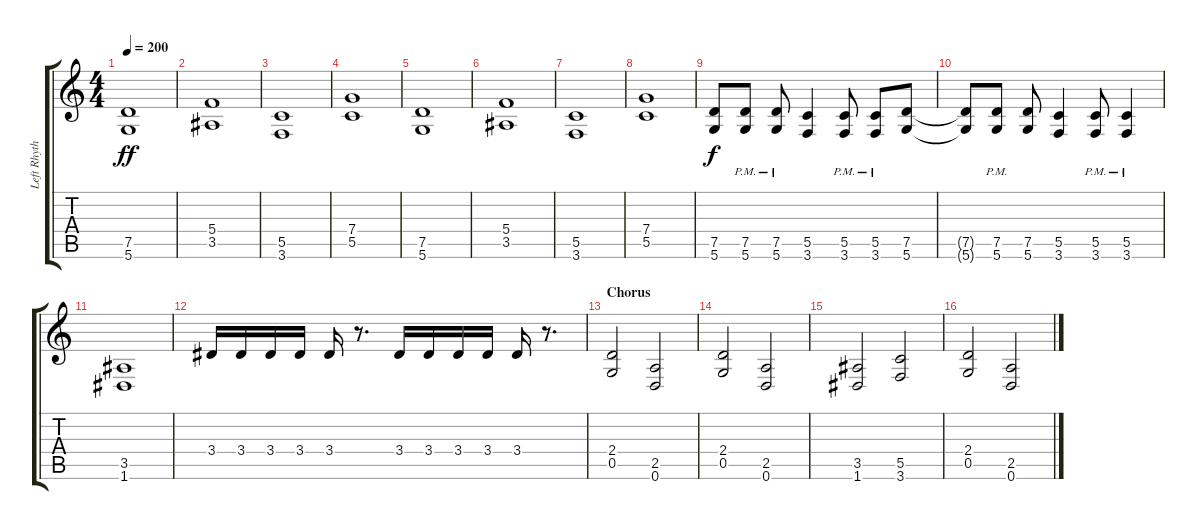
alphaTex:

\track ("Left Rhythm Gtr" "Left Rhyth") {instrument overdrivenguitar}
\staff {score tabs}
\tuning (D4 A3 F3 C3 G2 D2) {hide}
\ts (4 4)
\tempo 200
\clef g2
\ks c
(7.5 5.6).1{dy ff} |
(5.4 3.5).1 |
(5.5 3.6).1 |
(7.4 5.5).1 |
(7.5 5.6).1 |
(5.4 3.5).1 |
(5.5 3.6).1 |
(7.4 5.5).1 |
(7.5 5.6).8{dy f} (7.5{pm} 5.6{pm}).8 (7.5{pm} 5.6{pm}).8 (5.5 3.6).4 (5.5{pm} 3.6{pm}).8 (5.5{pm} 3.6{pm}).8 (7.5 5.6).8 |
(7.5{t} 5.6{t}).8 (7.5{pm} 5.6{pm}).8 (7.5 5.6).8 (5.5 3.6).4 (5.5{pm} 3.6{pm}).8 (5.5{pm} 3.6{pm}).4 |
(3.5 1.6).1 |
3.4.16 3.4.16 3.4.16 3.4.16 3.4.16 r.8{d} 3.4.16 3.4.16 3.4.16 3.4.16 3.4.16 r.8{d} |
\section ("" "Chorus")
(2.4 0.5).2 (2.5 0.6).2 |
(2.4 0.5).2 (2.5 0.6).2 |
(3.5 1.6).2 (5.5 3.6).2 |
(2.4 0.5).2 (2.5 0.6).2
